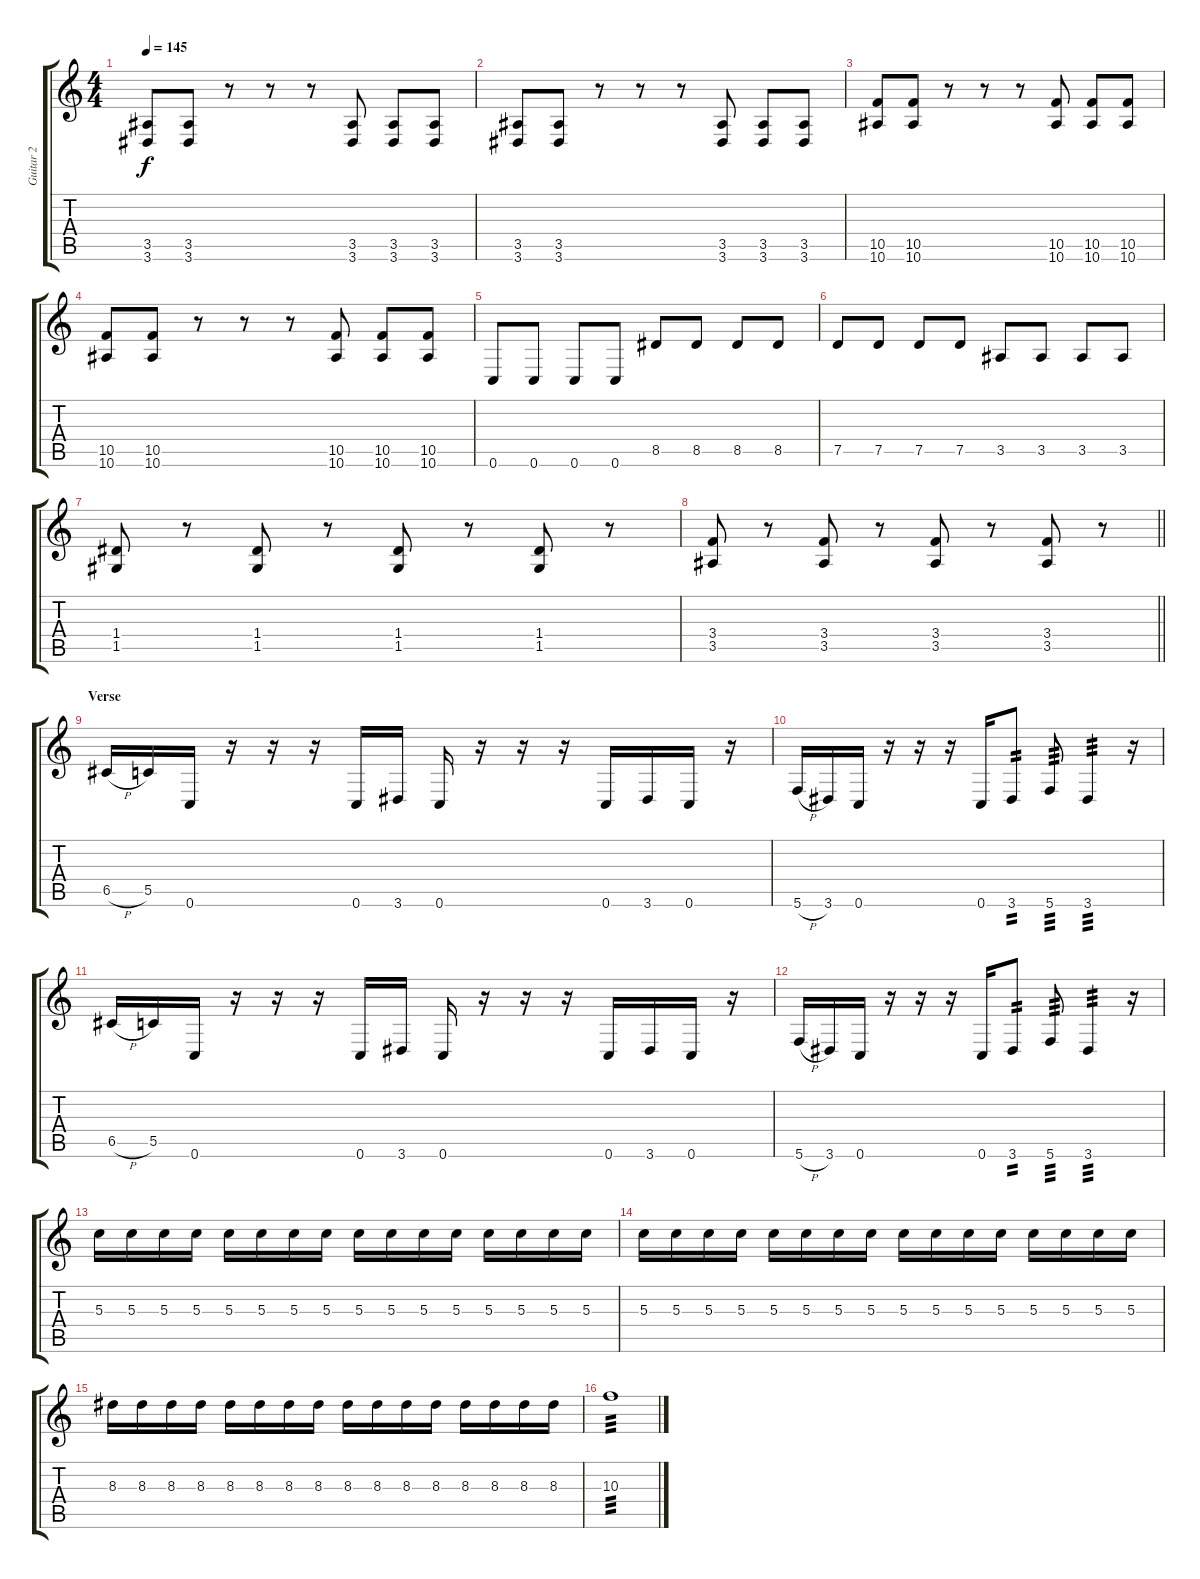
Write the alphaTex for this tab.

\track ("Guitar 2" "Guitar 2") {instrument distortionguitar}
\staff {score tabs}
\tuning (E4 B3 G3 D3 G2 C2) {hide}
\ts (4 4)
\tempo 145
\clef g2
\ks c
(3.5 3.6).8{dy f} (3.5 3.6).8 r.8 r.8 r.8 (3.5 3.6).8 (3.5 3.6).8 (3.5 3.6).8 |
(3.5 3.6).8 (3.5 3.6).8 r.8 r.8 r.8 (3.5 3.6).8 (3.5 3.6).8 (3.5 3.6).8 |
(10.5 10.6).8 (10.5 10.6).8 r.8 r.8 r.8 (10.5 10.6).8 (10.5 10.6).8 (10.5 10.6).8 |
(10.5 10.6).8 (10.5 10.6).8 r.8 r.8 r.8 (10.5 10.6).8 (10.5 10.6).8 (10.5 10.6).8 |
0.6.8 0.6.8 0.6.8 0.6.8 8.5.8 8.5.8 8.5.8 8.5.8 |
7.5.8 7.5.8 7.5.8 7.5.8 3.5.8 3.5.8 3.5.8 3.5.8 |
(1.4 1.5).8 r.8 (1.4 1.5).8 r.8 (1.4 1.5).8 r.8 (1.4 1.5).8 r.8 |
\barLineRight lightlight
(3.4 3.5).8 r.8 (3.4 3.5).8 r.8 (3.4 3.5).8 r.8 (3.4 3.5).8 r.8 |
\section ("" "Verse")
6.5{h}.16 5.5.16 0.6.16 r.16 r.16 r.16 0.6.16 3.6.16 0.6.16 r.16 r.16 r.16 0.6.16 3.6.16 0.6.16 r.16 |
5.6{h}.16 3.6.16 0.6.16 r.16 r.16 r.16 0.6.16 3.6.8{tp 2} 5.6.8{tp 3} 3.6.4{tp 3} r.16 |
6.5{h}.16 5.5.16 0.6.16 r.16 r.16 r.16 0.6.16 3.6.16 0.6.16 r.16 r.16 r.16 0.6.16 3.6.16 0.6.16 r.16 |
5.6{h}.16 3.6.16 0.6.16 r.16 r.16 r.16 0.6.16 3.6.8{tp 2} 5.6.8{tp 3} 3.6.4{tp 3} r.16 |
5.3.16 5.3.16 5.3.16 5.3.16 5.3.16 5.3.16 5.3.16 5.3.16 5.3.16 5.3.16 5.3.16 5.3.16 5.3.16 5.3.16 5.3.16 5.3.16 |
5.3.16 5.3.16 5.3.16 5.3.16 5.3.16 5.3.16 5.3.16 5.3.16 5.3.16 5.3.16 5.3.16 5.3.16 5.3.16 5.3.16 5.3.16 5.3.16 |
8.3.16 8.3.16 8.3.16 8.3.16 8.3.16 8.3.16 8.3.16 8.3.16 8.3.16 8.3.16 8.3.16 8.3.16 8.3.16 8.3.16 8.3.16 8.3.16 |
10.3.1{tp 3}
